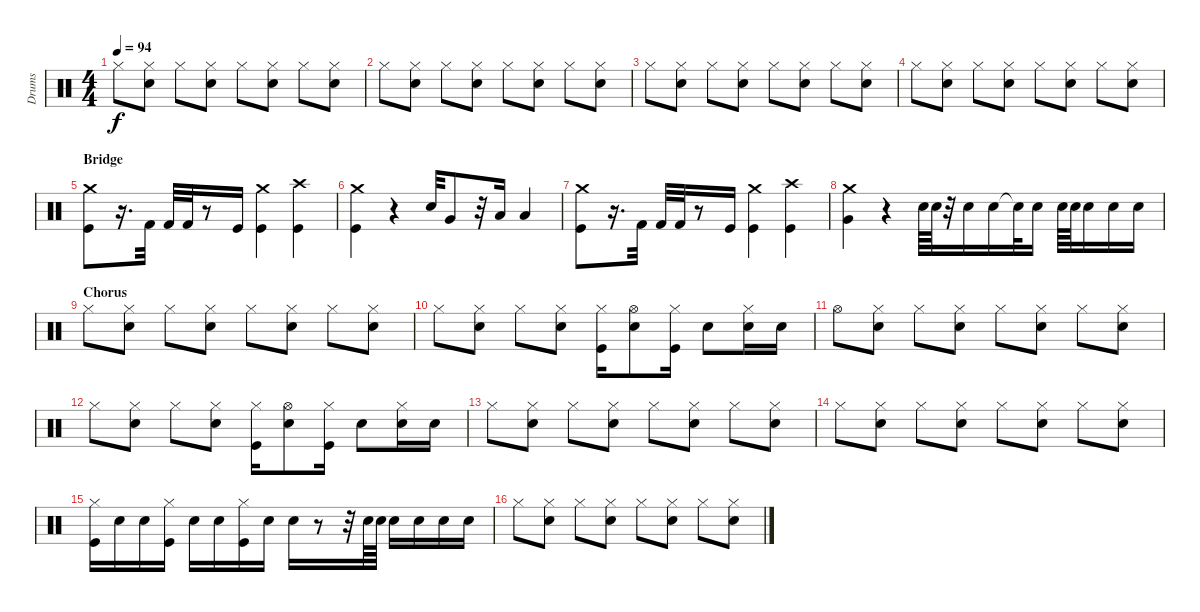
\track ("Drums" "Drums") {instrument percussion}
\staff {score}
\articulation defaults
\ts (4 4)
\tempo 94
\clef neutral
\ks c "Hi-Hat (closed)".8{dy f}
("Hi-Hat (closed)" "Snare (hit) 2").8 "Hi-Hat (closed)".8 ("Hi-Hat (closed)" "Snare (hit) 2").8 "Hi-Hat (closed)".8 ("Hi-Hat (closed)" "Snare (hit) 2").8 "Hi-Hat (closed)".8 ("Hi-Hat (closed)" "Snare (hit) 2").8 |
"Hi-Hat (closed)".8 ("Hi-Hat (closed)" "Snare (hit) 2").8 "Hi-Hat (closed)".8 ("Hi-Hat (closed)" "Snare (hit) 2").8 "Hi-Hat (closed)".8 ("Hi-Hat (closed)" "Snare (hit) 2").8 "Hi-Hat (closed)".8 ("Hi-Hat (closed)" "Snare (hit) 2").8 |
"Hi-Hat (closed)".8 ("Hi-Hat (closed)" "Snare (hit) 2").8 "Hi-Hat (closed)".8 ("Hi-Hat (closed)" "Snare (hit) 2").8 "Hi-Hat (closed)".8 ("Hi-Hat (closed)" "Snare (hit) 2").8 "Hi-Hat (closed)".8 ("Hi-Hat (closed)" "Snare (hit) 2").8 |
"Hi-Hat (closed)".8 ("Hi-Hat (closed)" "Snare (hit) 2").8 "Hi-Hat (closed)".8 ("Hi-Hat (closed)" "Snare (hit) 2").8 "Hi-Hat (closed)".8 ("Hi-Hat (closed)" "Snare (hit) 2").8 "Hi-Hat (closed)".8 ("Hi-Hat (closed)" "Snare (hit) 2").8 |
\section ("" "Bridge")
("Kick (hit)" "Crash medium (hit)").8 r.16{d} "Kick (hit) 2".32 "Kick (hit) 2".32 "Kick (hit) 2".32 r.8 "Kick (hit)".16 ("Kick (hit)" "Crash medium (hit)").4 ("Kick (hit)" "Crash high (hit)").4 |
("Kick (hit)" "Crash medium (hit)").4 r.4 "Snare (hit) 2".32 "Very Low Tom (hit)".8 r.32 "Low Tom (hit)".16 "Low Floor Tom (hit)".4 |
("Kick (hit)" "Crash medium (hit)").8 r.16{d} "Kick (hit) 2".32 "Kick (hit) 2".32 "Kick (hit) 2".32 r.8 "Kick (hit)".16 ("Kick (hit)" "Crash medium (hit)").4 ("Kick (hit)" "Crash high (hit)").4 |
("Crash medium (hit)" "Very Low Tom (hit)").4 r.4 "Electric Snare (hit)".64 "Electric Snare (hit)".64 r.32 "Electric Snare (hit)".16 "Electric Snare (hit)".16 "Snare (hit)"{t}.32 "Electric Snare (hit)".16 "Electric Snare (hit)".64 "Electric Snare (hit)".64 "Electric Snare (hit)".16 "Electric Snare (hit)".16 "Electric Snare (hit)".16 |
\section ("" "Chorus")
"Hi-Hat (closed)".8 ("Hi-Hat (closed)" "Snare (hit) 2").8 "Hi-Hat (closed)".8 ("Hi-Hat (closed)" "Snare (hit) 2").8 "Hi-Hat (closed)".8 ("Hi-Hat (closed)" "Snare (hit) 2").8 "Hi-Hat (closed)".8 ("Hi-Hat (closed)" "Snare (hit) 2").8 |
"Hi-Hat (closed)".8 ("Hi-Hat (closed)" "Snare (hit) 2").8 "Hi-Hat (closed)".8 ("Hi-Hat (closed)" "Snare (hit) 2").8 ("Hi-Hat (closed)" "Kick (hit)").16 ("Hi-Hat (open)" "Electric Snare (hit)").8 ("Hi-Hat (closed)" "Kick (hit)").16 "Electric Snare (hit)".8 ("Hi-Hat (closed)" "Electric Snare (hit)").16 "Electric Snare (hit)".16 |
"Hi-Hat (open)".8 ("Hi-Hat (closed)" "Snare (hit) 2").8 "Hi-Hat (closed)".8 ("Hi-Hat (closed)" "Snare (hit) 2").8 "Hi-Hat (closed)".8 ("Hi-Hat (closed)" "Snare (hit) 2").8 "Hi-Hat (closed)".8 ("Hi-Hat (closed)" "Snare (hit) 2").8 |
"Hi-Hat (closed)".8 ("Hi-Hat (closed)" "Snare (hit) 2").8 "Hi-Hat (closed)".8 ("Hi-Hat (closed)" "Snare (hit) 2").8 ("Hi-Hat (closed)" "Kick (hit)").16 ("Hi-Hat (open)" "Electric Snare (hit)").8 ("Hi-Hat (closed)" "Kick (hit)").16 "Electric Snare (hit)".8 ("Hi-Hat (closed)" "Electric Snare (hit)").16 "Electric Snare (hit)".16 |
"Hi-Hat (closed)".8 ("Hi-Hat (closed)" "Snare (hit) 2").8 "Hi-Hat (closed)".8 ("Hi-Hat (closed)" "Snare (hit) 2").8 "Hi-Hat (closed)".8 ("Hi-Hat (closed)" "Snare (hit) 2").8 "Hi-Hat (closed)".8 ("Hi-Hat (closed)" "Snare (hit) 2").8 |
"Hi-Hat (closed)".8 ("Hi-Hat (closed)" "Snare (hit) 2").8 "Hi-Hat (closed)".8 ("Hi-Hat (closed)" "Snare (hit) 2").8 "Hi-Hat (closed)".8 ("Hi-Hat (closed)" "Snare (hit) 2").8 "Hi-Hat (closed)".8 ("Hi-Hat (closed)" "Snare (hit) 2").8 |
("Hi-Hat (closed)" "Kick (hit)").16 "Electric Snare (hit)".16 "Electric Snare (hit)".16 ("Hi-Hat (closed)" "Kick (hit)").16 "Electric Snare (hit)".16 "Electric Snare (hit)".16 ("Hi-Hat (closed)" "Kick (hit)").16 "Electric Snare (hit)".16 "Electric Snare (hit)".16 r.8 r.32 "Electric Snare (hit)".64 "Electric Snare (hit)".64 "Electric Snare (hit)".16 "Electric Snare (hit)".16 "Electric Snare (hit)".16 "Electric Snare (hit)".16 |
"Hi-Hat (closed)".8 ("Hi-Hat (closed)" "Snare (hit) 2").8 "Hi-Hat (closed)".8 ("Hi-Hat (closed)" "Snare (hit) 2").8 "Hi-Hat (closed)".8 ("Hi-Hat (closed)" "Snare (hit) 2").8 "Hi-Hat (closed)".8 ("Hi-Hat (closed)" "Snare (hit) 2").8
